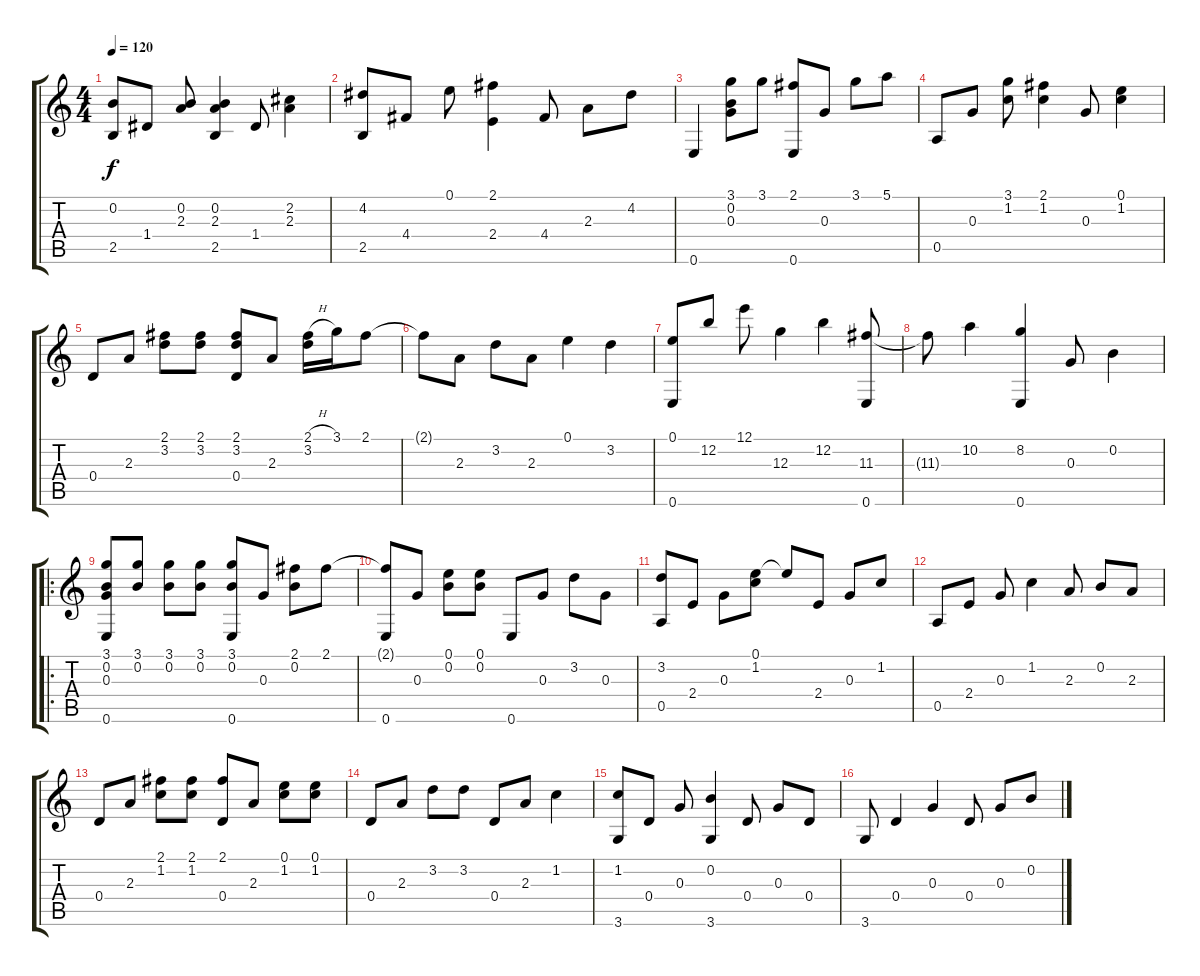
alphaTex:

\track "" {instrument acousticguitarsteel}
\staff {score tabs}
\tuning (E4 B3 G3 D3 A2 E2) {hide}
\ts (4 4)
\tempo 120
\clef g2
\ks c
(0.2 2.5).8{dy f} 1.4.8 (0.2 2.3).8 (0.2 2.3 2.5).4 1.4.8 (2.2 2.3).4 |
(4.2 2.5).8 4.4.8 0.1.8 (2.1 2.4).4 4.4.8 2.3.8 4.2.8 |
0.6.4 (3.1 0.2 0.3).8 3.1.8 (2.1 0.6).8 0.3.8 3.1.8 5.1.8 |
0.5.8 0.3.8 (3.1 1.2).8 (2.1 1.2).4 0.3.8 (0.1 1.2).4 |
0.4.8 2.3.8 (2.1 3.2).8 (2.1 3.2).8 (2.1 3.2 0.4).8 2.3.8 (2.1{h} 3.2).16 3.1.16 2.1.8 |
2.1{t}.8 2.3.8 3.2.8 2.3.8 0.1.4 3.2.4 |
(0.1 0.6).8 12.2.8 12.1.8 12.3.4 12.2.4 (11.3 0.6).8 |
11.3{t}.8 10.2.4 (8.2 0.6).4 0.3.8 0.2.4 |
\ro
(3.1 0.2 0.3 0.6).8 (3.1 0.2).8 (3.1 0.2).8 (3.1 0.2).8 (3.1 0.2 0.6).8 0.3.8 (2.1 0.2).8 2.1.8 |
(2.1{t} 0.6).8 0.3.8 (0.1 0.2).8 (0.1 0.2).8 0.6.8 0.3.8 3.2.8 0.3.8 |
(3.2 0.5).8 2.4.8 0.3.8 (0.1 1.2).8 0.1{t}.8 2.4.8 0.3.8 1.2.8 |
0.5.8 2.4.8 0.3.8 1.2.4 2.3.8 0.2.8 2.3.8 |
0.4.8 2.3.8 (2.1 1.2).8 (2.1 1.2).8 (2.1 0.4).8 2.3.8 (0.1 1.2).8 (0.1 1.2).8 |
0.4.8 2.3.8 3.2.8 3.2.8 0.4.8 2.3.8 1.2.4 |
(1.2 3.6).8 0.4.8 0.3.8 (0.2 3.6).4 0.4.8 0.3.8 0.4.8 |
3.6.8 0.4.4 0.3.4 0.4.8 0.3.8 0.2.8
